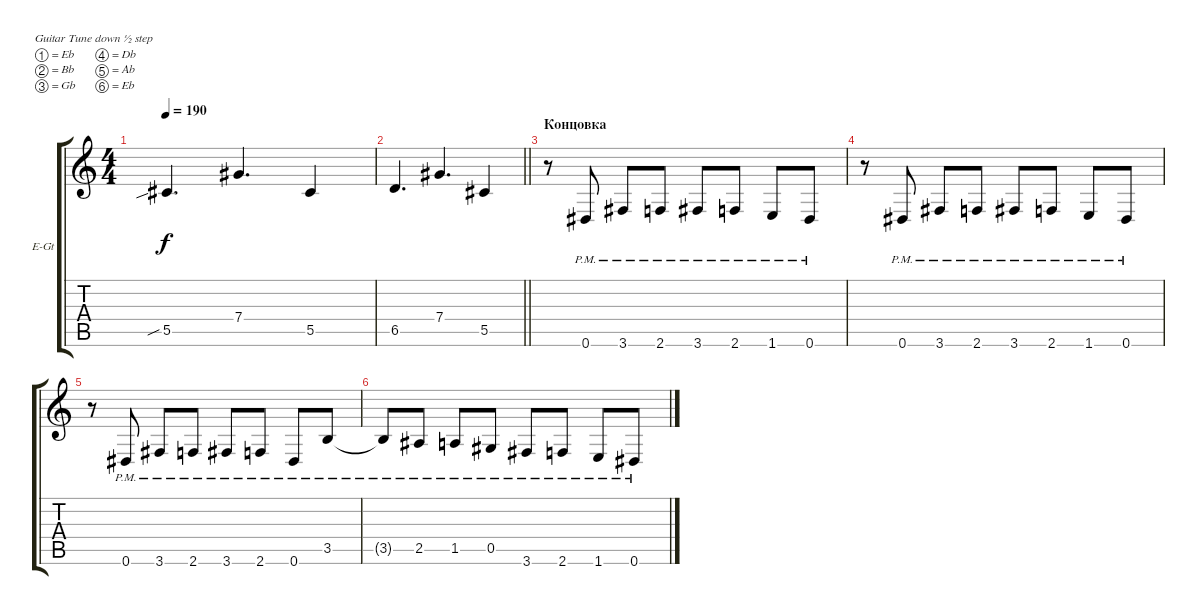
\bracketExtendMode groupsimilarinstruments
\firstSystemTrackNameOrientation horizontal
\otherSystemsTrackNameOrientation horizontal
\track ("Сергей Попов" "E-Gt") {instrument distortionguitar}
\staff {score tabs}
\tuning (Eb4 Bb3 Gb3 Db3 Ab2 Eb2)
\ts (4 4)
\tempo 190
\clef g2
\ks c
5.5{sib}.4{d dy f} 7.4.4{d} 5.5.4 |
\barLineRight lightlight
6.5.4{d} 7.4.4{d} 5.5.4 |
\section ("" "Концовка")
r.8 0.6{pm}.8 3.6{pm}.8 2.6{pm}.8 3.6{pm}.8 2.6{pm}.8 1.6{pm}.8 0.6{pm}.8 |
r.8 0.6{pm}.8 3.6{pm}.8 2.6{pm}.8 3.6{pm}.8 2.6{pm}.8 1.6{pm}.8 0.6{pm}.8 |
r.8 0.6{pm}.8 3.6{pm}.8 2.6{pm}.8 3.6{pm}.8 2.6{pm}.8 0.6{pm}.8 3.5{pm}.8 |
3.5{pm t}.8 2.5{pm}.8 1.5{pm}.8 0.5{pm}.8 3.6{pm}.8 2.6{pm}.8 1.6{pm}.8 0.6{pm}.8
